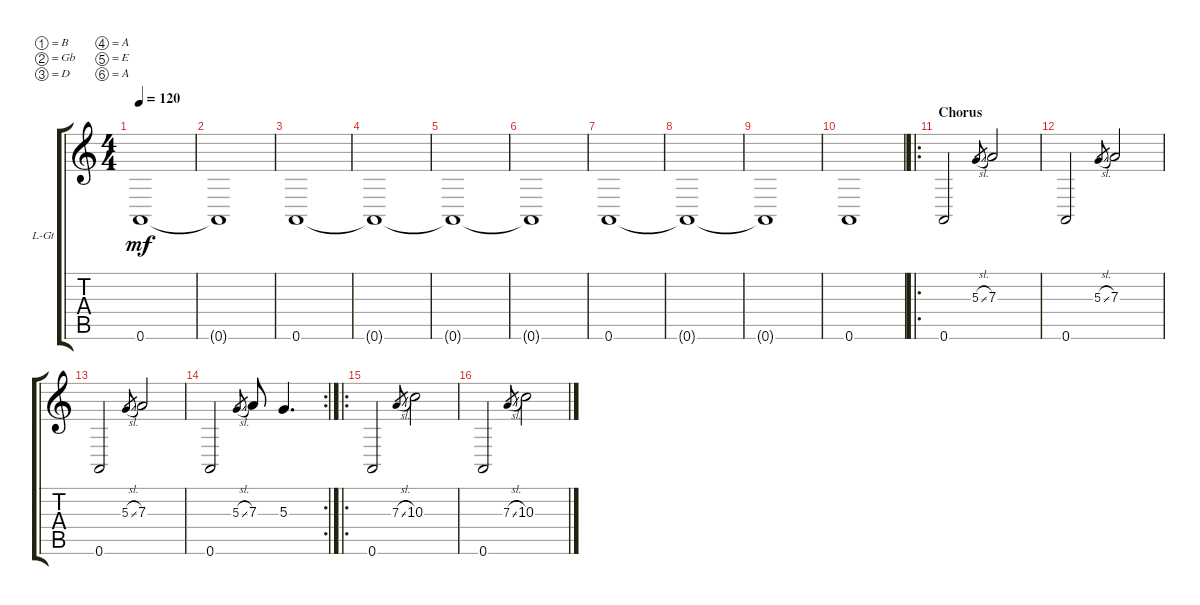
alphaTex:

\bracketExtendMode groupsimilarinstruments
\firstSystemTrackNameOrientation horizontal
\otherSystemsTrackNameOrientation horizontal
\track ("Left Guitar" "L-Gt") {instrument distortionguitar}
\staff {score tabs}
\tuning (B3 Gb3 D3 A2 E2 A1)
\ts (4 4)
\tempo 120
\clef g2
\ks c
0.6{t}.1{dy mf} |
0.6{t}.1 |
0.6.1 |
0.6{t}.1 |
0.6{t}.1 |
0.6{t}.1 |
0.6.1 |
0.6{t}.1 |
0.6{t}.1 |
0.6.1 |
\ro
\section ("" "Chorus")
0.6.2 5.3{sl}.8{gr} 7.3.2 |
0.6.2 5.3{sl}.8{gr} 7.3.2 |
0.6.2 5.3{sl}.8{gr} 7.3.2 |
\rc 2
0.6.2 5.3{sl}.8{gr} 7.3.8 5.3.4{d} |
\ro
0.6.2 7.3{sl}.8{gr} 10.3.2 |
0.6.2 7.3{sl}.8{gr} 10.3.2
